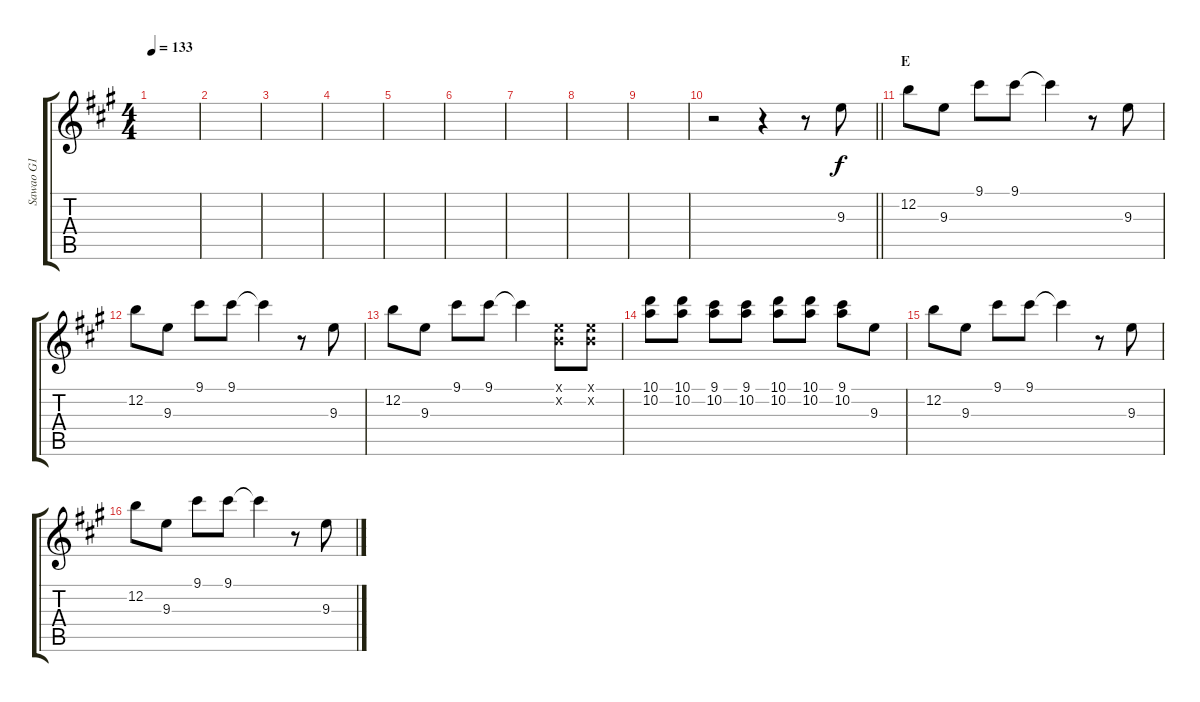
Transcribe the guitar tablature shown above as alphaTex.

\track ("Sawao G1" "Sawao G1") {instrument distortionguitar}
\staff {score tabs}
\tuning (E4 B3 G3 D3 A2 E2) {hide}
\ts (4 4)
\tempo 133
\clef g2
\ks a
|
|
|
|
|
|
|
|
|
\barLineRight lightlight
r.2 r.4 r.8 9.3.8 |
\section ("" "E")
12.2.8 9.3.8 9.1.8 9.1.8 9.1{t}.4 r.8 9.3.8 |
12.2.8 9.3.8 9.1.8 9.1.8 9.1{t}.4 r.8 9.3.8 |
12.2.8 9.3.8 9.1.8 9.1.8 9.1{t}.4 (0.1{x} 0.2{x}).8 (0.1{x} 0.2{x}).8 |
(10.1 10.2).8 (10.1 10.2).8 (9.1 10.2).8 (9.1 10.2).8 (10.1 10.2).8 (10.1 10.2).8 (9.1 10.2).8 9.3.8 |
12.2.8 9.3.8 9.1.8 9.1.8 9.1{t}.4 r.8 9.3.8 |
12.2.8 9.3.8 9.1.8 9.1.8 9.1{t}.4 r.8 9.3.8
